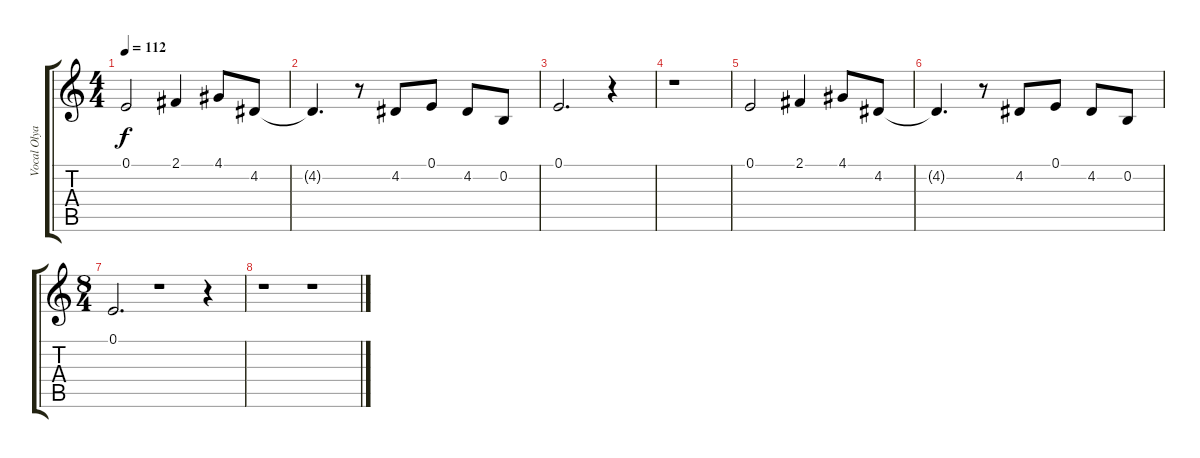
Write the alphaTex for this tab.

\track ("Vocal Olya" "Vocal Olya") {instrument stringensemble1}
\staff {score tabs}
\tuning (E4 B3 G3 D3 A2 E2) {hide}
\ts (4 4)
\tempo 112
\clef g2
\ks c
0.1.2{dy f} 2.1.4 4.1.8 4.2.8 |
4.2{t}.4{d} r.8 4.2.8 0.1.8 4.2.8 0.2.8 |
0.1.2{d} r.4 |
r.1 |
0.1.2 2.1.4 4.1.8 4.2.8 |
4.2{t}.4{d} r.8 4.2.8 0.1.8 4.2.8 0.2.8 |
\ts (8 4)
0.1.2{d} r.1 r.4 |
r.1 r.1
